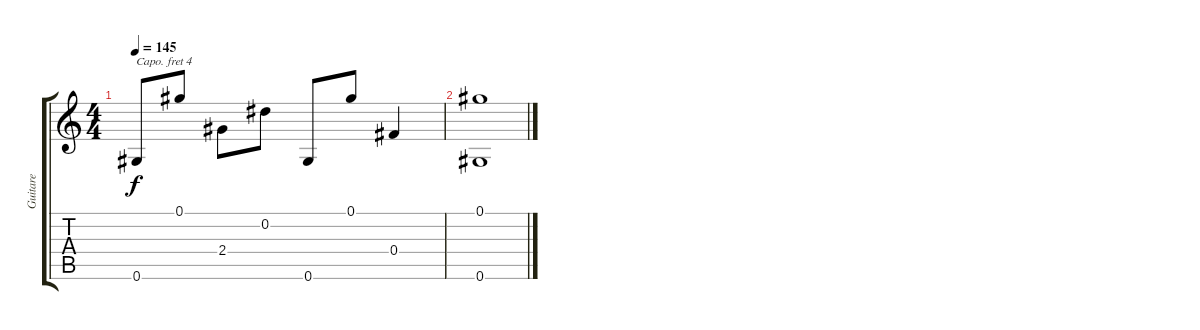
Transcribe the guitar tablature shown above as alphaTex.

\track ("Guitare" "Guitare") {instrument acousticguitarsteel}
\staff {score tabs}
\capo 4
\tuning (E4 B3 G3 D3 A2 E2) {hide}
\ts (4 4)
\tempo 145
\clef g2
\ks c
0.6.8{dy f} 0.1.8 2.4.8 0.2.8 0.6.8 0.1.8 0.4.4 |
(0.1 0.6).1
